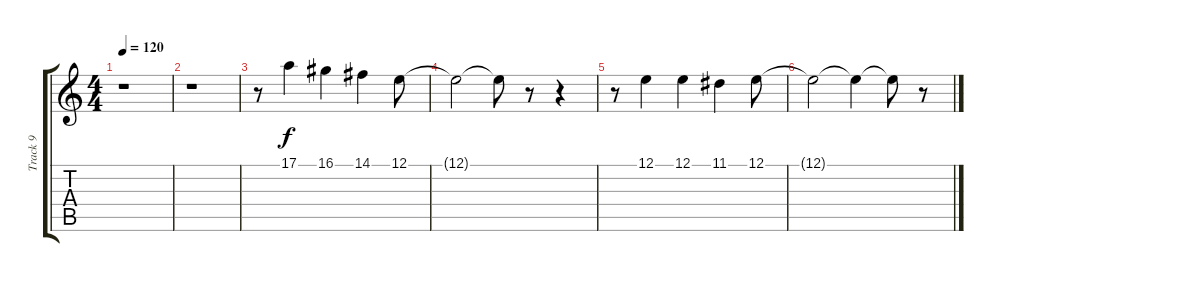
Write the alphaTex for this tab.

\track ("Track 9" "Track 9") {instrument voiceoohs}
\staff {score tabs}
\tuning (E4 B3 G3 D3 A2 E2) {hide}
\ts (4 4)
\tempo 120
\clef g2
\ks c
r.1{dy f} |
r.1 |
r.8 17.1.4 16.1.4 14.1.4 12.1.8 |
12.1{t}.2 12.1{t}.8 r.8 r.4 |
r.8 12.1.4 12.1.4 11.1.4 12.1.8 |
12.1{t}.2 12.1{t}.4 12.1{t}.8 r.8
